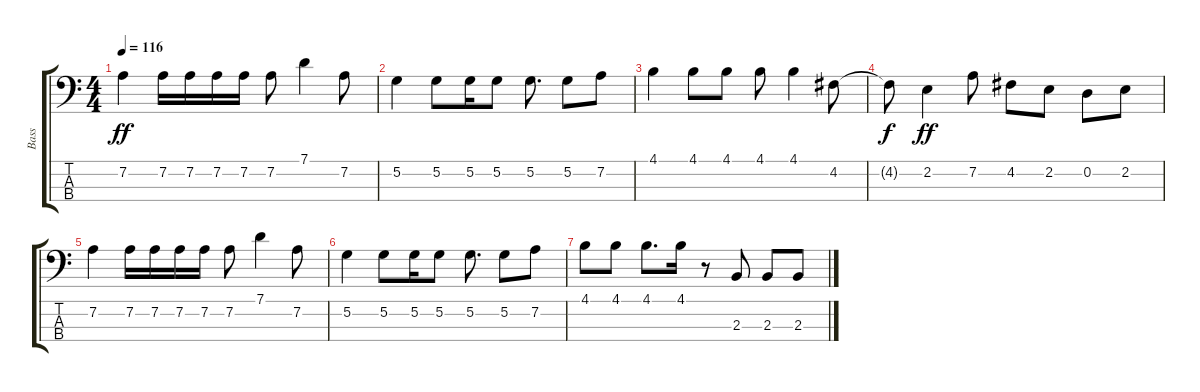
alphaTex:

\track ("Bass" "Bass") {instrument electricbassfinger}
\staff {score tabs}
\tuning (G2 D2 A1 E1) {hide}
\ts (4 4)
\tempo 116
\clef f4
\ks c
7.2.4{dy ff instrument electricbassfinger} 7.2.16 7.2.16 7.2.16 7.2.16 7.2.8 7.1.4 7.2.8 |
5.2.4 5.2.8 5.2.16 5.2.8 5.2.8{d} 5.2.8 7.2.8 |
4.1.4 4.1.8 4.1.8 4.1.8 4.1.4 4.2.8 |
4.2{t}.8{dy f} 2.2.4{dy ff} 7.2.8 4.2.8 2.2.8 0.2.8 2.2.8 |
7.2.4{instrument electricbassfinger} 7.2.16 7.2.16 7.2.16 7.2.16 7.2.8 7.1.4 7.2.8 |
5.2.4 5.2.8 5.2.16 5.2.8 5.2.8{d} 5.2.8 7.2.8 |
4.1.8 4.1.8 4.1.8{d} 4.1.16 r.8 2.3.8 2.3.8 2.3.8
